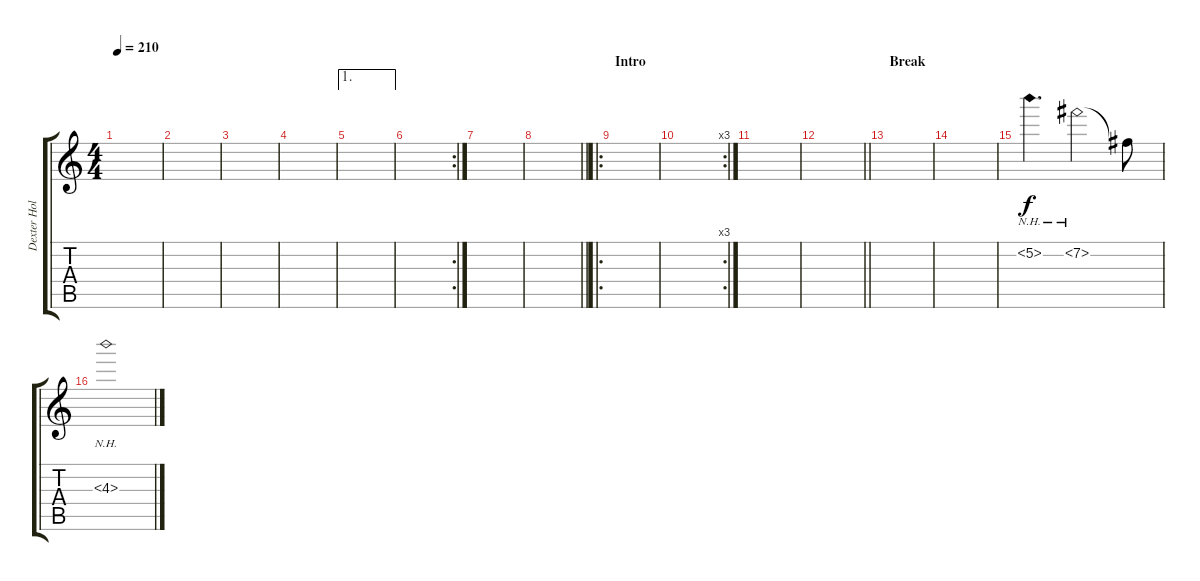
\track ("Dexter Holland" "Dexter Hol") {instrument overdrivenguitar}
\staff {score tabs}
\tuning (E4 B3 G3 D3 A2 E2) {hide}
\ts (4 4)
\tempo 210
\clef g2
\ks c
|
|
|
|
\ae 1
|
\rc 2
|
|
\barLineRight lightlight
|
\ro
\section ("" "Intro")
|
\rc 3
|
|
\barLineRight lightlight
|
\section ("" "Break")
|
|
5.2{nh}.4{d} 7.2{nh}.2 7.2{t}.8 |
4.3{nh}.1
